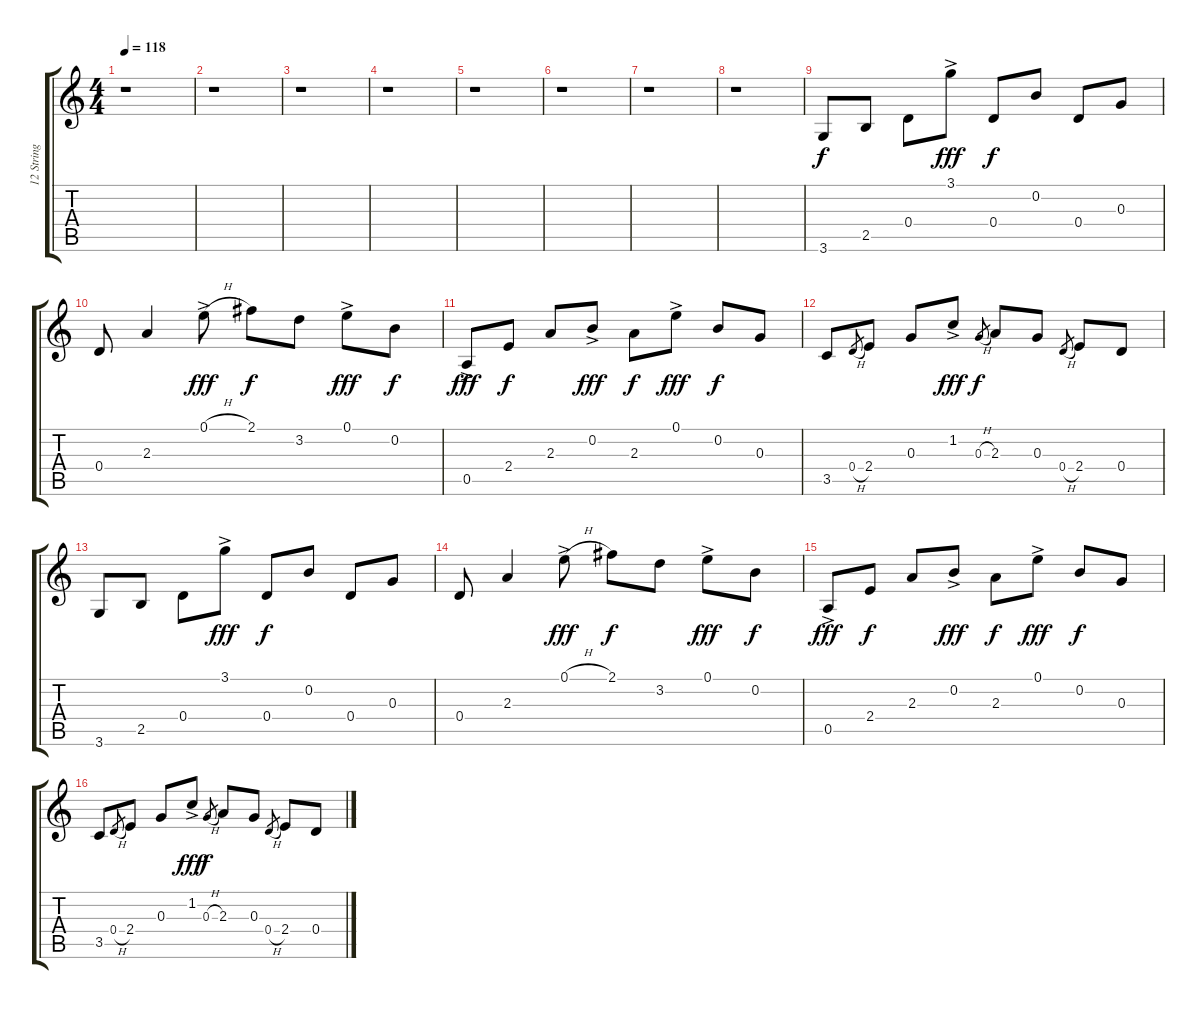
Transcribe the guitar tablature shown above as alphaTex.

\track ("12 String Acoustic" "12 String ") {instrument acousticguitarsteel}
\staff {score tabs}
\tuning (E4 B3 G3 D3 A2 E2) {hide}
\ts (4 4)
\tempo 118
\clef g2
\ks c
r.1{dy mp} |
r.1 |
r.1 |
r.1 |
r.1 |
r.1 |
r.1 |
r.1 |
3.6.8{dy f} 2.5.8 0.4.8 3.1{ac}.8{dy fff} 0.4.8{dy f} 0.2.8 0.4.8 0.3.8 |
0.4.8 2.3.4 0.1{h ac}.8{dy fff} 2.1.8{dy f} 3.2.8 0.1{ac}.8{dy fff} 0.2.8{dy f} |
0.5{ac}.8{dy fff} 2.4.8{dy f} 2.3.8 0.2{ac}.8{dy fff} 2.3.8{dy f} 0.1{ac}.8{dy fff} 0.2.8{dy f} 0.3.8 |
3.5.8 0.4{h}.8{gr} 2.4.8 0.3.8 1.2{ac}.8{dy fff} 0.3{h}.8{gr dy f} 2.3.8 0.3.8 0.4{h}.8{gr} 2.4.8 0.4.8 |
3.6.8 2.5.8 0.4.8 3.1{ac}.8{dy fff} 0.4.8{dy f} 0.2.8 0.4.8 0.3.8 |
0.4.8 2.3.4 0.1{h ac}.8{dy fff} 2.1.8{dy f} 3.2.8 0.1{ac}.8{dy fff} 0.2.8{dy f} |
0.5{ac}.8{dy fff} 2.4.8{dy f} 2.3.8 0.2{ac}.8{dy fff} 2.3.8{dy f} 0.1{ac}.8{dy fff} 0.2.8{dy f} 0.3.8 |
3.5.8 0.4{h}.8{gr} 2.4.8 0.3.8 1.2{ac}.8{dy fff} 0.3{h}.8{gr dy f} 2.3.8 0.3.8 0.4{h}.8{gr} 2.4.8 0.4.8
